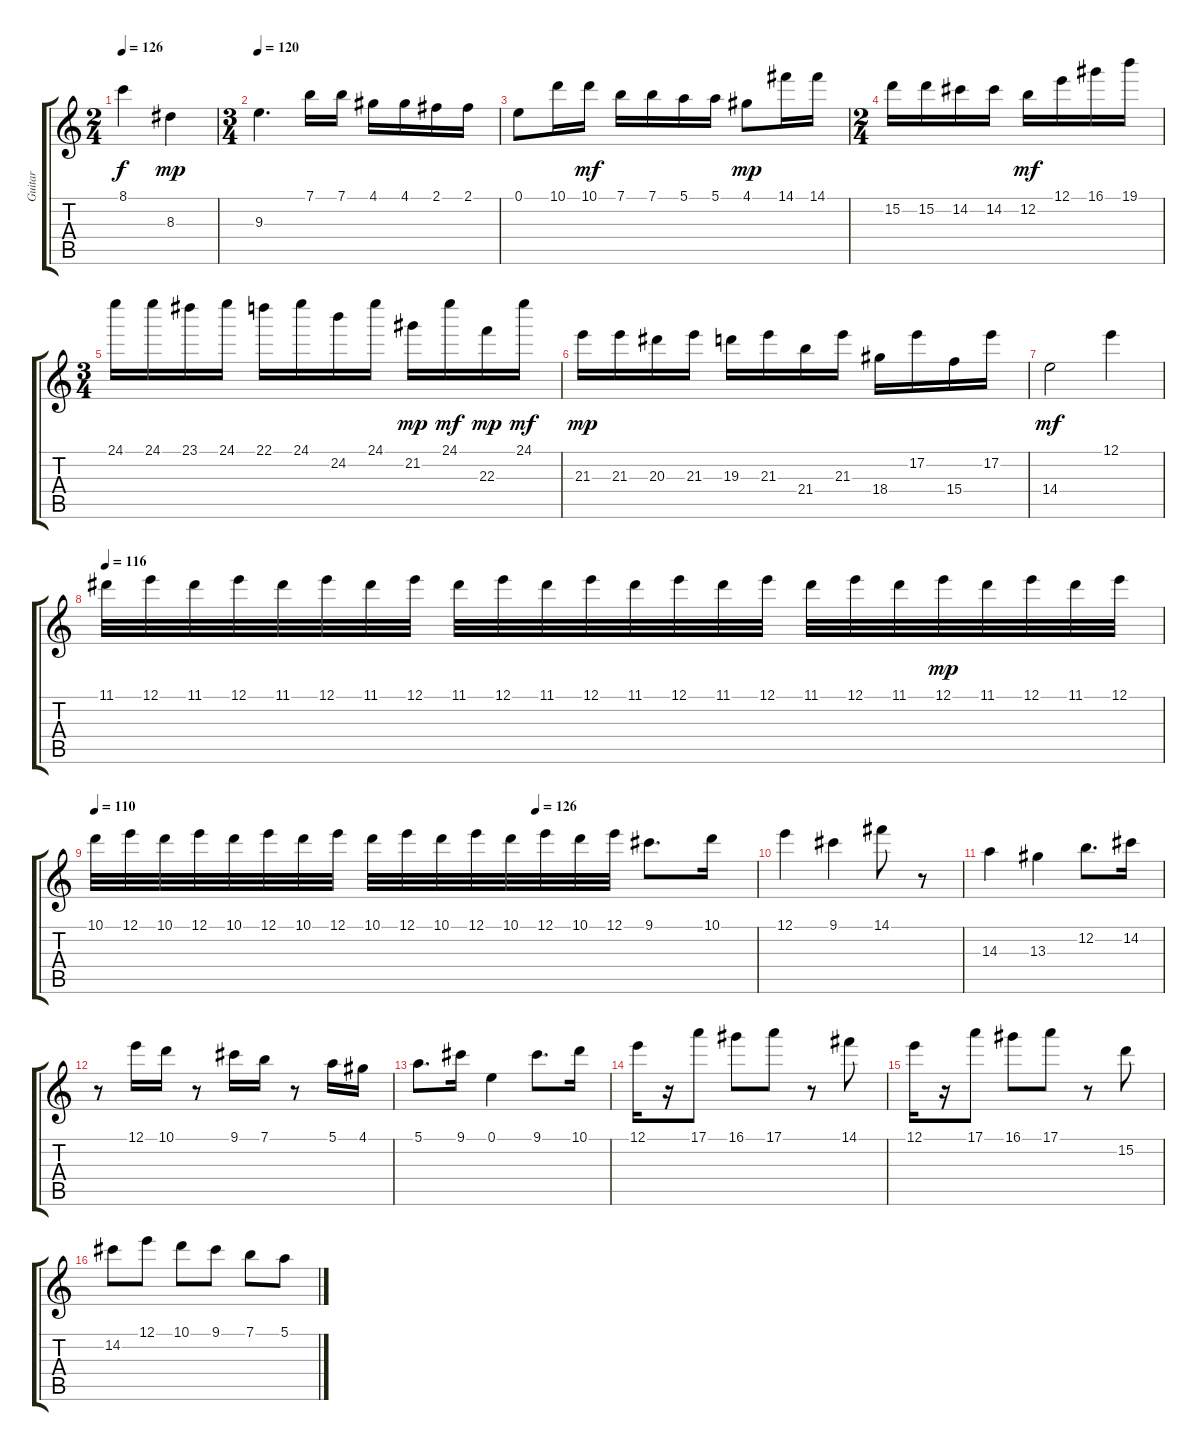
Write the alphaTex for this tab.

\track ("Guitar" "Guitar") {instrument acousticguitarnylon}
\staff {score tabs}
\tuning (E4 B3 G3 D3 A2 E2) {hide}
\ts (2 4)
\tempo 126
\clef g2
\ks c
8.1.4{dy f} 8.3.4{dy mp} |
\ts (3 4)
\tempo 120
9.3.4{d} 7.1.16 7.1.16 4.1.16 4.1.16 2.1.16 2.1.16 |
0.1.8 10.1.16 10.1.16{dy mf} 7.1.16 7.1.16 5.1.16 5.1.16 4.1.8{dy mp} 14.1.16 14.1.16 |
\ts (2 4)
15.2.16 15.2.16 14.2.16 14.2.16 12.2.16{dy mf} 12.1.16 16.1.16 19.1.16 |
\ts (3 4)
24.1.16 24.1.16 23.1.16 24.1.16 22.1.16 24.1.16 24.2.16 24.1.16 21.2.16{dy mp} 24.1.16{dy mf} 22.3.16{dy mp} 24.1.16{dy mf} |
21.3.16{dy mp} 21.3.16 20.3.16 21.3.16 19.3.16 21.3.16 21.4.16 21.3.16 18.4.16 17.2.16 15.4.16 17.2.16 |
14.4.2{dy mf} 12.1.4 |
\tempo 116
11.1.32 12.1.32 11.1.32 12.1.32 11.1.32 12.1.32 11.1.32 12.1.32 11.1.32 12.1.32 11.1.32 12.1.32 11.1.32 12.1.32 11.1.32 12.1.32 11.1.32 12.1.32 11.1.32 12.1.32{dy mp} 11.1.32 12.1.32 11.1.32 12.1.32 |
\tempo 110
\tempo (126 0.6666666666666666)
10.1.32 12.1.32 10.1.32 12.1.32 10.1.32 12.1.32 10.1.32 12.1.32 10.1.32 12.1.32 10.1.32 12.1.32 10.1.32 12.1.32 10.1.32 12.1.32 9.1.8{d} 10.1.16 |
12.1.4 9.1.4 14.1.8 r.8 |
14.3.4 13.3.4 12.2.8{d} 14.2.16 |
r.8 12.1.16 10.1.16 r.8 9.1.16 7.1.16 r.8 5.1.16 4.1.16 |
5.1.8{d} 9.1.16 0.1.4 9.1.8{d} 10.1.16 |
12.1.16 r.16 17.1.8 16.1.8 17.1.8 r.8 14.1.8 |
12.1.16 r.16 17.1.8 16.1.8 17.1.8 r.8 15.2.8 |
14.2.8 12.1.8 10.1.8 9.1.8 7.1.8 5.1.8
